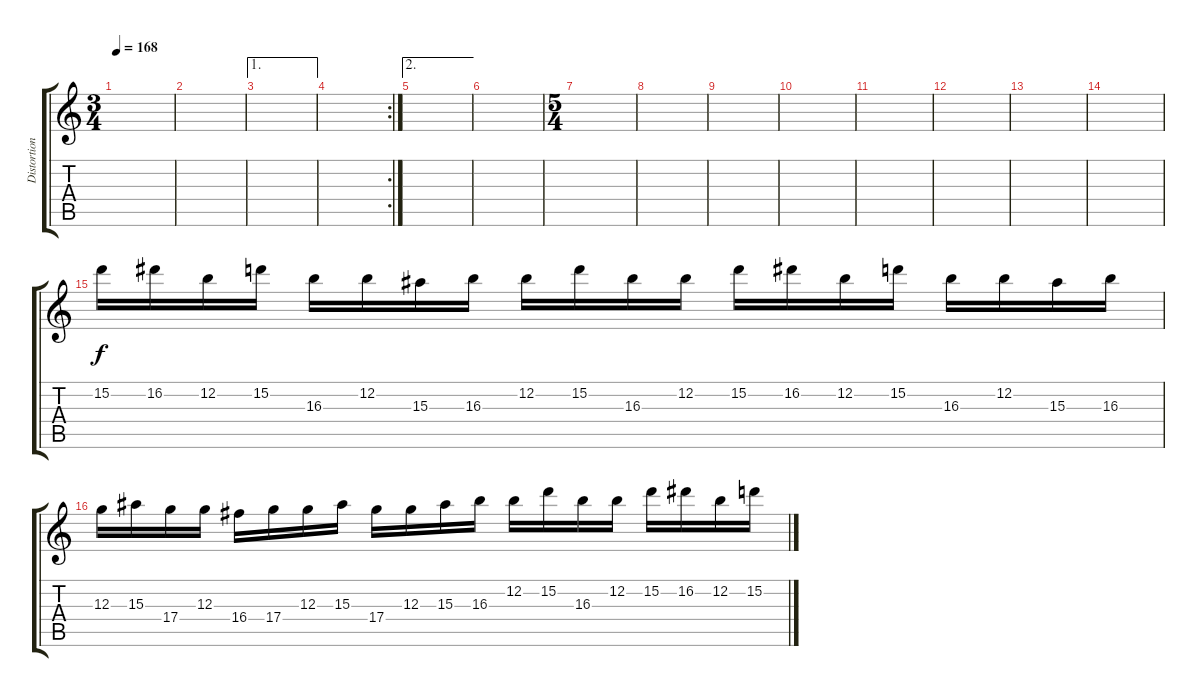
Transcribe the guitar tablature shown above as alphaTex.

\track ("Distortion Guitar" "Distortion") {instrument distortionguitar}
\staff {score tabs}
\tuning (E4 B3 G3 D3 A2 E2) {hide}
\ts (3 4)
\tempo 168
\clef g2
\ks c
|
|
\ae 1
|
\rc 2
|
\ae 2
|
|
\ts (5 4)
|
|
|
|
|
|
|
|
15.2.16 16.2.16 12.2.16 15.2.16 16.3.16 12.2.16 15.3.16 16.3.16 12.2.16 15.2.16 16.3.16 12.2.16 15.2.16 16.2.16 12.2.16 15.2.16 16.3.16 12.2.16 15.3.16 16.3.16 |
12.3.16 15.3.16 17.4.16 12.3.16 16.4.16 17.4.16 12.3.16 15.3.16 17.4.16 12.3.16 15.3.16 16.3.16 12.2.16 15.2.16 16.3.16 12.2.16 15.2.16 16.2.16 12.2.16 15.2.16
